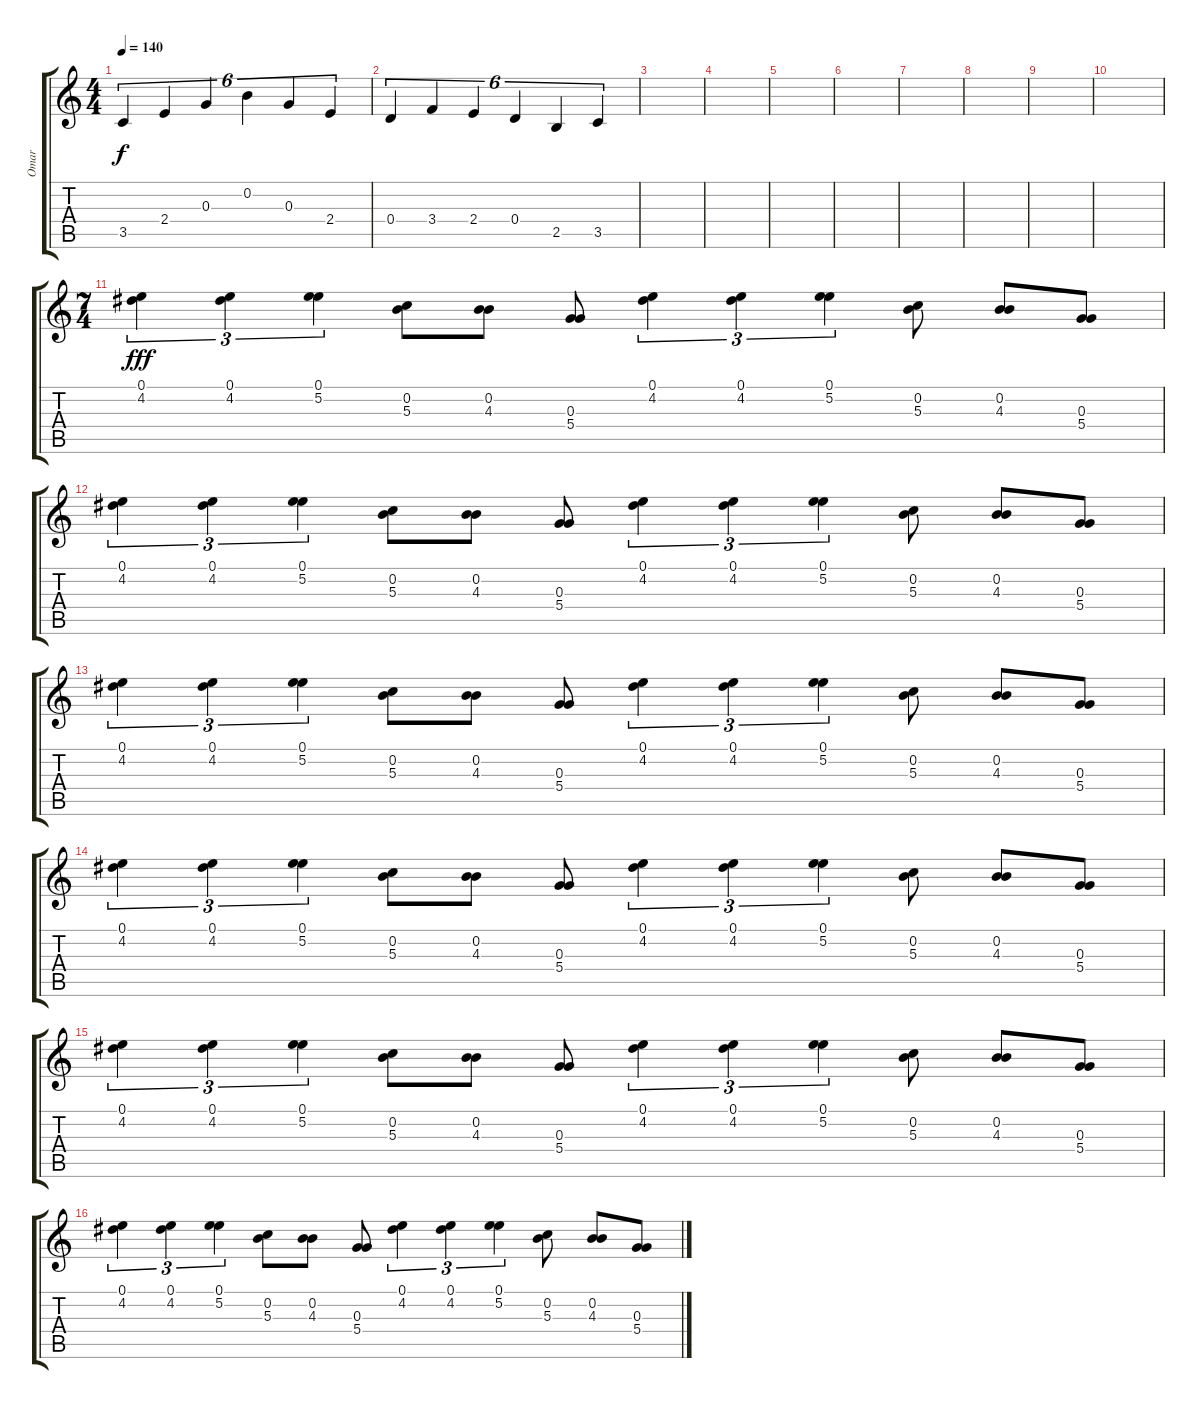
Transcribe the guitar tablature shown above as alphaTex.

\track ("Omar" "Omar") {instrument distortionguitar}
\staff {score tabs}
\tuning (E4 B3 G3 D3 A2 E2) {hide}
\ts (4 4)
\tempo 140
\clef g2
\ks c
3.5.4{tu (6 4) dy f} 2.4.4{tu (6 4)} 0.3.4{tu (6 4)} 0.2.4{tu (6 4)} 0.3.4{tu (6 4)} 2.4.4{tu (6 4)} |
0.4.4{tu (6 4)} 3.4.4{tu (6 4)} 2.4.4{tu (6 4)} 0.4.4{tu (6 4)} 2.5.4{tu (6 4)} 3.5.4{tu (6 4)} |
|
|
|
|
|
|
|
|
\ts (7 4)
(0.1 4.2).4{tu (3 2) dy fff} (0.1 4.2).4{tu (3 2)} (0.1 5.2).4{tu (3 2)} (0.2 5.3).8 (0.2 4.3).8 (0.3 5.4).8 (0.1 4.2).4{tu (3 2)} (0.1 4.2).4{tu (3 2)} (0.1 5.2).4{tu (3 2)} (0.2 5.3).8 (0.2 4.3).8 (0.3 5.4).8 |
(0.1 4.2).4{tu (3 2)} (0.1 4.2).4{tu (3 2)} (0.1 5.2).4{tu (3 2)} (0.2 5.3).8 (0.2 4.3).8 (0.3 5.4).8 (0.1 4.2).4{tu (3 2)} (0.1 4.2).4{tu (3 2)} (0.1 5.2).4{tu (3 2)} (0.2 5.3).8 (0.2 4.3).8 (0.3 5.4).8 |
(0.1 4.2).4{tu (3 2)} (0.1 4.2).4{tu (3 2)} (0.1 5.2).4{tu (3 2)} (0.2 5.3).8 (0.2 4.3).8 (0.3 5.4).8 (0.1 4.2).4{tu (3 2)} (0.1 4.2).4{tu (3 2)} (0.1 5.2).4{tu (3 2)} (0.2 5.3).8 (0.2 4.3).8 (0.3 5.4).8 |
(0.1 4.2).4{tu (3 2)} (0.1 4.2).4{tu (3 2)} (0.1 5.2).4{tu (3 2)} (0.2 5.3).8 (0.2 4.3).8 (0.3 5.4).8 (0.1 4.2).4{tu (3 2)} (0.1 4.2).4{tu (3 2)} (0.1 5.2).4{tu (3 2)} (0.2 5.3).8 (0.2 4.3).8 (0.3 5.4).8 |
(0.1 4.2).4{tu (3 2)} (0.1 4.2).4{tu (3 2)} (0.1 5.2).4{tu (3 2)} (0.2 5.3).8 (0.2 4.3).8 (0.3 5.4).8 (0.1 4.2).4{tu (3 2)} (0.1 4.2).4{tu (3 2)} (0.1 5.2).4{tu (3 2)} (0.2 5.3).8 (0.2 4.3).8 (0.3 5.4).8 |
(0.1 4.2).4{tu (3 2)} (0.1 4.2).4{tu (3 2)} (0.1 5.2).4{tu (3 2)} (0.2 5.3).8 (0.2 4.3).8 (0.3 5.4).8 (0.1 4.2).4{tu (3 2)} (0.1 4.2).4{tu (3 2)} (0.1 5.2).4{tu (3 2)} (0.2 5.3).8 (0.2 4.3).8 (0.3 5.4).8
